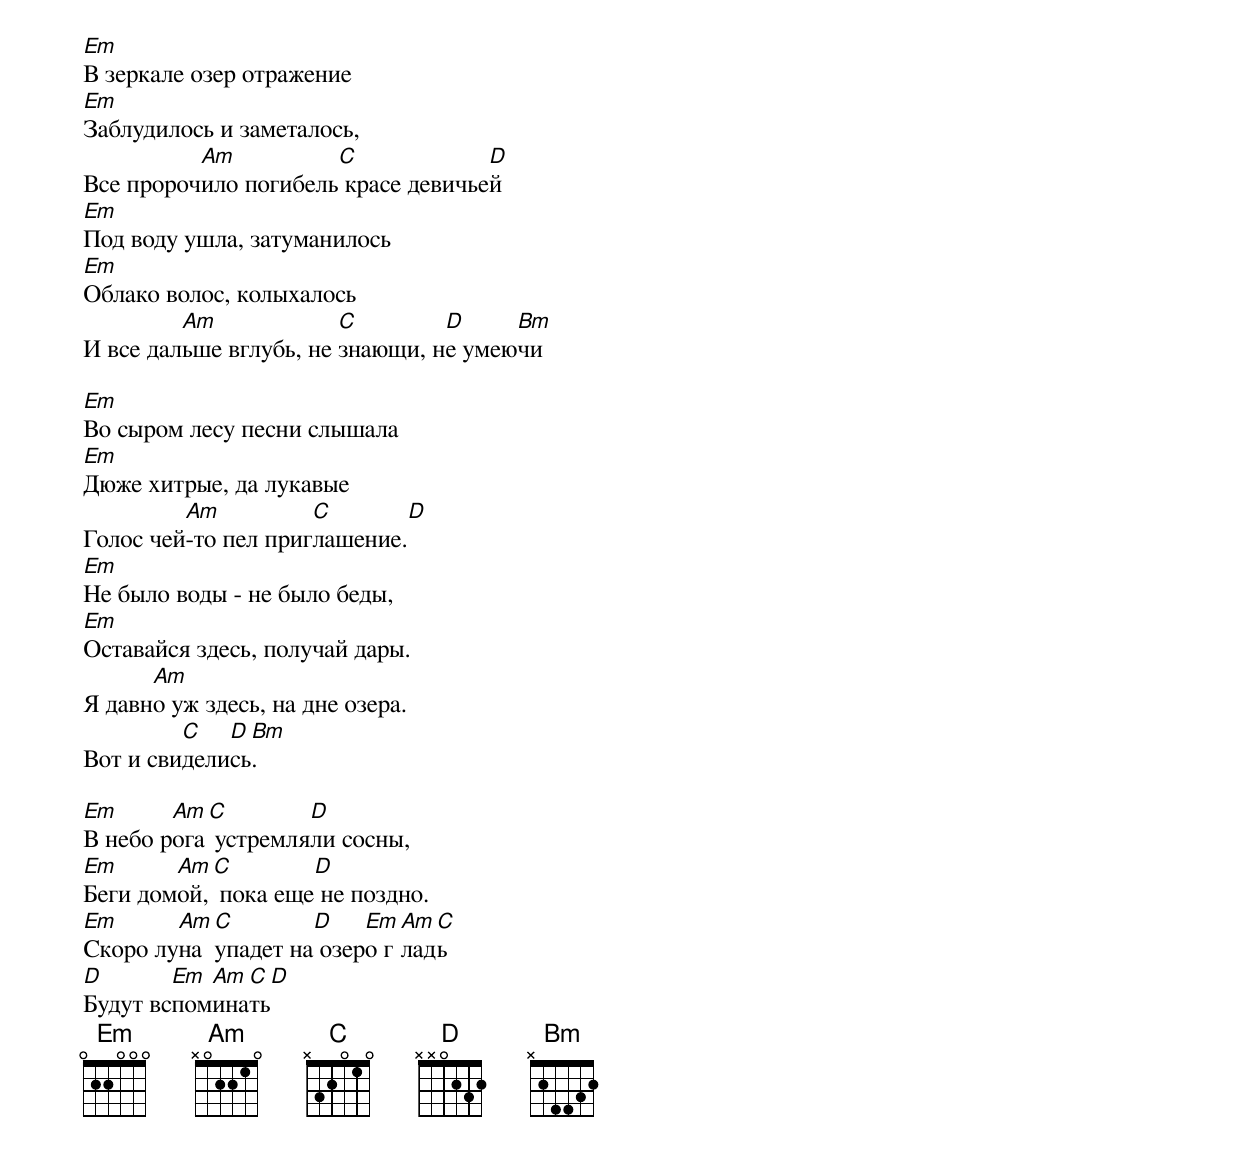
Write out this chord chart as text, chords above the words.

Em
В зеркале озер отражение
Em
Заблудилось и заметалось,
          Am          C             D
Все пророчило погибель красе девичьей
Em
Под воду ушла, затуманилось
Em
Облако волос, колыхалось
         Am             C        D     Bm
И все дальше вглубь, не знающи, не умеючи

Em
Во сыром лесу песни слышала
Em
Дюже хитрые, да лукавые
         Am          C        D
Голос чей-то пел приглашение.
Em
Не было воды - не было беды,
Em
Оставайся здесь, получай дары.
      Am
Я давно уж здесь, на дне озера.
         C   D Bm
Вот и свиделись.

Em      Am C        D
В небо рога устремляли сосны,
Em      Am C        D
Беги домой, пока еще не поздно.
Em      Am C        D    Em Am C
Скоро луна упадет на озеро гладь
D       Em Am C D
Будут вспоминать
